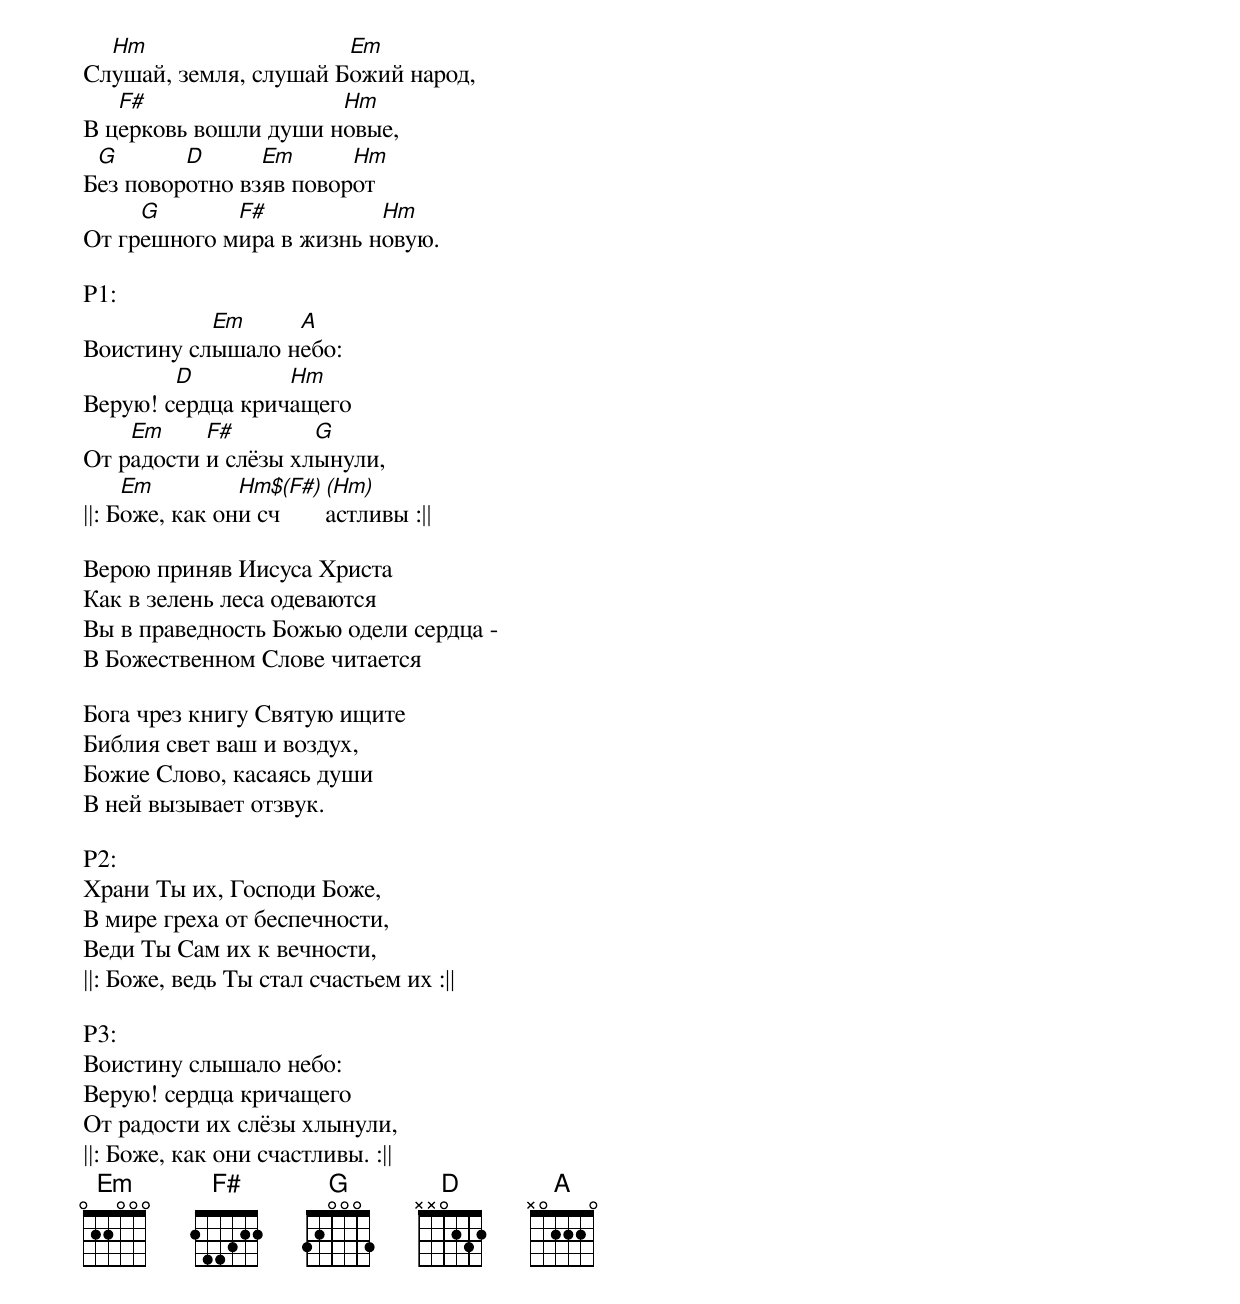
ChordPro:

Сл[Hm]ушай, земля, слушай Б[Em]ожий народ,
В ц[F#]ерковь вошли души н[Hm]овые,
Б[G]ез повор[D]отно вз[Em]яв повор[Hm]от
От гр[G]ешного м[F#]ира в жизнь н[Hm]овую.

P1:
Воистину сл[Em]ышало н[A]ебо:
Верую! с[D]ердца крич[Hm]ащего
От р[Em]адости [F#]и слёзы хл[G]ынули,
||: Б[Em]оже, как он[Hm$(F#)]и сч[(Hm)]астливы :||

Верою приняв Иисуса Христа
Как в зелень леса одеваются
Вы в праведность Божью одели сердца -
В Божественном Слове читается

Бога чрез книгу Святую ищите
Библия свет ваш и воздух,
Божие Слово, касаясь души
В ней вызывает отзвук.

P2:
Храни Ты их, Господи Боже,
В мире греха от беспечности,
Веди Ты Сам их к вечности,
||: Боже, ведь Ты стал счастьем их :||

P3:
Воистину слышало небо:
Верую! сердца кричащего
От радости их слёзы хлынули,
||: Боже, как они счастливы. :||
